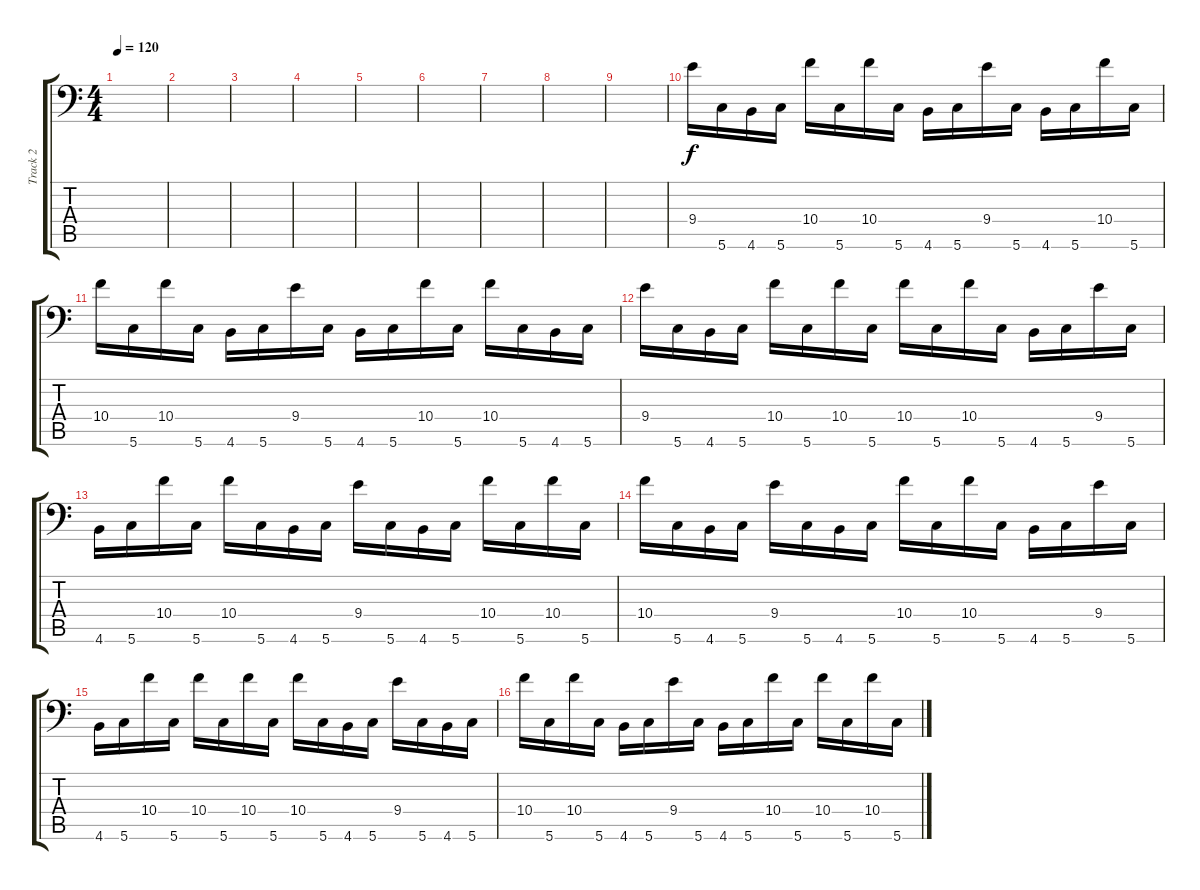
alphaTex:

\track ("Track 2" "Track 2") {instrument distortionguitar}
\staff {score tabs}
\tuning (A3 E3 C3 G2 D2 G1) {hide}
\ts (4 4)
\tempo 120
\clef f4
\ks c
|
|
|
|
|
|
|
|
|
9.4.16 5.6.16 4.6.16 5.6.16 10.4.16 5.6.16 10.4.16 5.6.16 4.6.16 5.6.16 9.4.16 5.6.16 4.6.16 5.6.16 10.4.16 5.6.16 |
10.4.16 5.6.16 10.4.16 5.6.16 4.6.16 5.6.16 9.4.16 5.6.16 4.6.16 5.6.16 10.4.16 5.6.16 10.4.16 5.6.16 4.6.16 5.6.16 |
9.4.16 5.6.16 4.6.16 5.6.16 10.4.16 5.6.16 10.4.16 5.6.16 10.4.16 5.6.16 10.4.16 5.6.16 4.6.16 5.6.16 9.4.16 5.6.16 |
4.6.16 5.6.16 10.4.16 5.6.16 10.4.16 5.6.16 4.6.16 5.6.16 9.4.16 5.6.16 4.6.16 5.6.16 10.4.16 5.6.16 10.4.16 5.6.16 |
10.4.16 5.6.16 4.6.16 5.6.16 9.4.16 5.6.16 4.6.16 5.6.16 10.4.16 5.6.16 10.4.16 5.6.16 4.6.16 5.6.16 9.4.16 5.6.16 |
4.6.16 5.6.16 10.4.16 5.6.16 10.4.16 5.6.16 10.4.16 5.6.16 10.4.16 5.6.16 4.6.16 5.6.16 9.4.16 5.6.16 4.6.16 5.6.16 |
10.4.16 5.6.16 10.4.16 5.6.16 4.6.16 5.6.16 9.4.16 5.6.16 4.6.16 5.6.16 10.4.16 5.6.16 10.4.16 5.6.16 10.4.16 5.6.16
